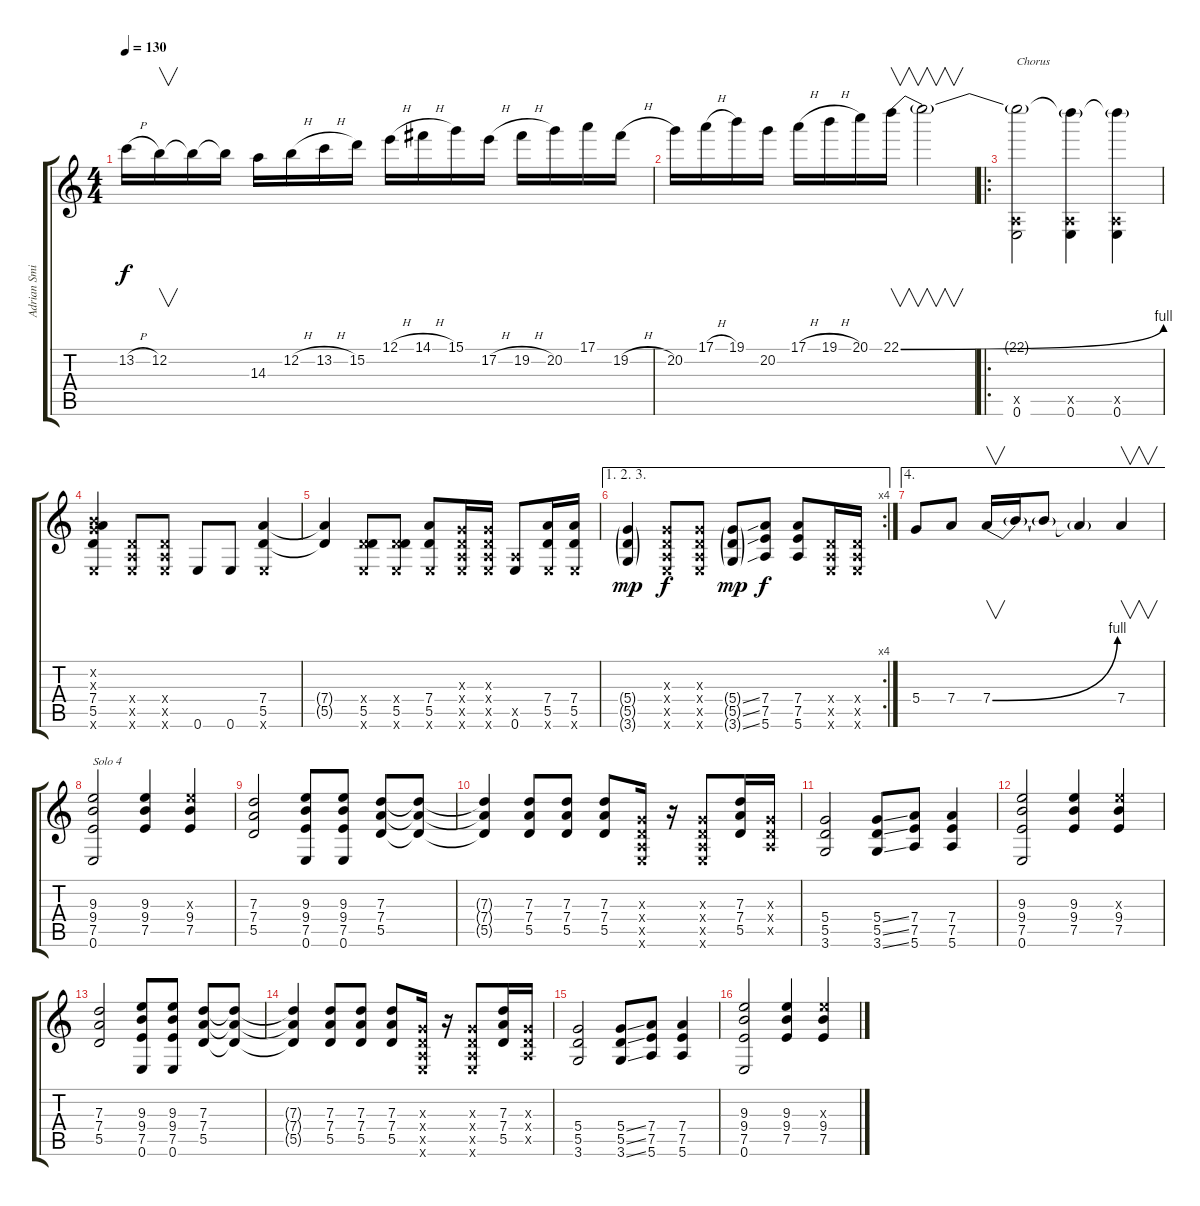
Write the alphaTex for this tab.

\track ("Adrian Smith ( distortion )" "Adrian Smi") {instrument distortionguitar}
\staff {score tabs}
\tuning (E4 B3 G3 D3 A2 E2) {hide}
\ts (4 4)
\tempo 130
\clef g2
\ks c
13.2{h}.16{dy f} 12.2.16{v} 12.2{t}.16 12.2{t}.16 14.3.16 12.2{h}.16 13.2{h}.16 15.2.16 12.1{h}.16 14.1{h}.16 15.1.16 17.2{h}.16 19.2{h}.16 20.2.16 17.1.16 19.2{h}.16 |
20.2.16 17.1{h}.16 19.1.16 20.2.16 17.1{h}.16 19.1{h}.16 20.1.16 22.1{be (bend 0 0 60 4)}.16{v} 22.1{t}.2{v} |
\ro
(22.1{t} 0.5{x} 0.6).2{txt "Chorus"} (22.1{t} 0.5{x} 0.6).4 (22.1{t} 0.5{x} 0.6).4 |
(0.2{x} 0.3{x} 7.4 5.5 0.6{x}).4 (0.4{x} 0.5{x} 0.6{x}).8 (0.4{x} 0.5{x} 0.6{x}).8 0.6.8 0.6.8 (7.4 5.5 0.6{x}).4 |
(7.4{t} 5.5{t}).4 (0.4{x} 5.5 0.6{x}).8 (0.4{x} 5.5 0.6{x}).8 (7.4 5.5 0.6{x}).8 (0.3{x} 0.4{x} 0.5{x} 0.6{x}).16 (0.3{x} 0.4{x} 0.5{x} 0.6{x}).16 (0.5{x} 0.6).8 (7.4 5.5 0.6{x}).16 (7.4 5.5 0.6{x}).16 |
\ae (1 2 3)
\rc 4
(5.4{g} 5.5{g} 3.6{g}).4{dy mp} (0.3{x} 0.4{x} 0.5{x} 0.6{x}).8{dy f} (0.3{x} 0.4{x} 0.5{x} 0.6{x}).8 (5.4{ss g} 5.5{ss g} 3.6{ss g}).8{dy mp} (7.4 7.5 5.6).8{dy f} (7.4 7.5 5.6).8 (0.4{x} 0.5{x} 0.6{x}).16 (0.4{x} 0.5{x} 0.6{x}).16 |
\ae 4
5.4.8{volume 10} 7.4.8 7.4{be (bend 0 0 60 4)}.16{v} 7.4{t}.16 7.4{t}.8 7.4{t}.4 7.4.4{v} |
(9.3 9.4 7.5 0.6).2{txt "Solo 4"} (9.3 9.4 7.5).4 (9.3{x} 9.4 7.5).4 |
(7.3 7.4 5.5).2 (9.3 9.4 7.5 0.6).8 (9.3 9.4 7.5 0.6).8 (7.3 7.4 5.5).8 (7.3{t} 7.4{t} 5.5{t}).8 |
(7.3{t} 7.4{t} 5.5{t}).4 (7.3 7.4 5.5).8 (7.3 7.4 5.5).8 (7.3 7.4 5.5).8 (0.3{x} 0.4{x} 0.5{x} 0.6{x}).16 r.16 (0.3{x} 0.4{x} 0.5{x} 0.6{x}).8 (7.3 7.4 5.5).16 (0.3{x} 0.4{x} 0.5{x}).16 |
(5.4 5.5 3.6).2 (5.4{ss} 5.5{ss} 3.6{ss}).8 (7.4 7.5 5.6).8 (7.4 7.5 5.6).4 |
(9.3 9.4 7.5 0.6).2 (9.3 9.4 7.5).4 (9.3{x} 9.4 7.5).4 |
(7.3 7.4 5.5).2 (9.3 9.4 7.5 0.6).8 (9.3 9.4 7.5 0.6).8 (7.3 7.4 5.5).8 (7.3{t} 7.4{t} 5.5{t}).8 |
(7.3{t} 7.4{t} 5.5{t}).4 (7.3 7.4 5.5).8 (7.3 7.4 5.5).8 (7.3 7.4 5.5).8 (0.3{x} 0.4{x} 0.5{x} 0.6{x}).16 r.16 (0.3{x} 0.4{x} 0.5{x} 0.6{x}).8 (7.3 7.4 5.5).16 (0.3{x} 0.4{x} 0.5{x}).16 |
(5.4 5.5 3.6).2 (5.4{ss} 5.5{ss} 3.6{ss}).8 (7.4 7.5 5.6).8 (7.4 7.5 5.6).4 |
(9.3 9.4 7.5 0.6).2 (9.3 9.4 7.5).4 (9.3{x} 9.4 7.5).4
